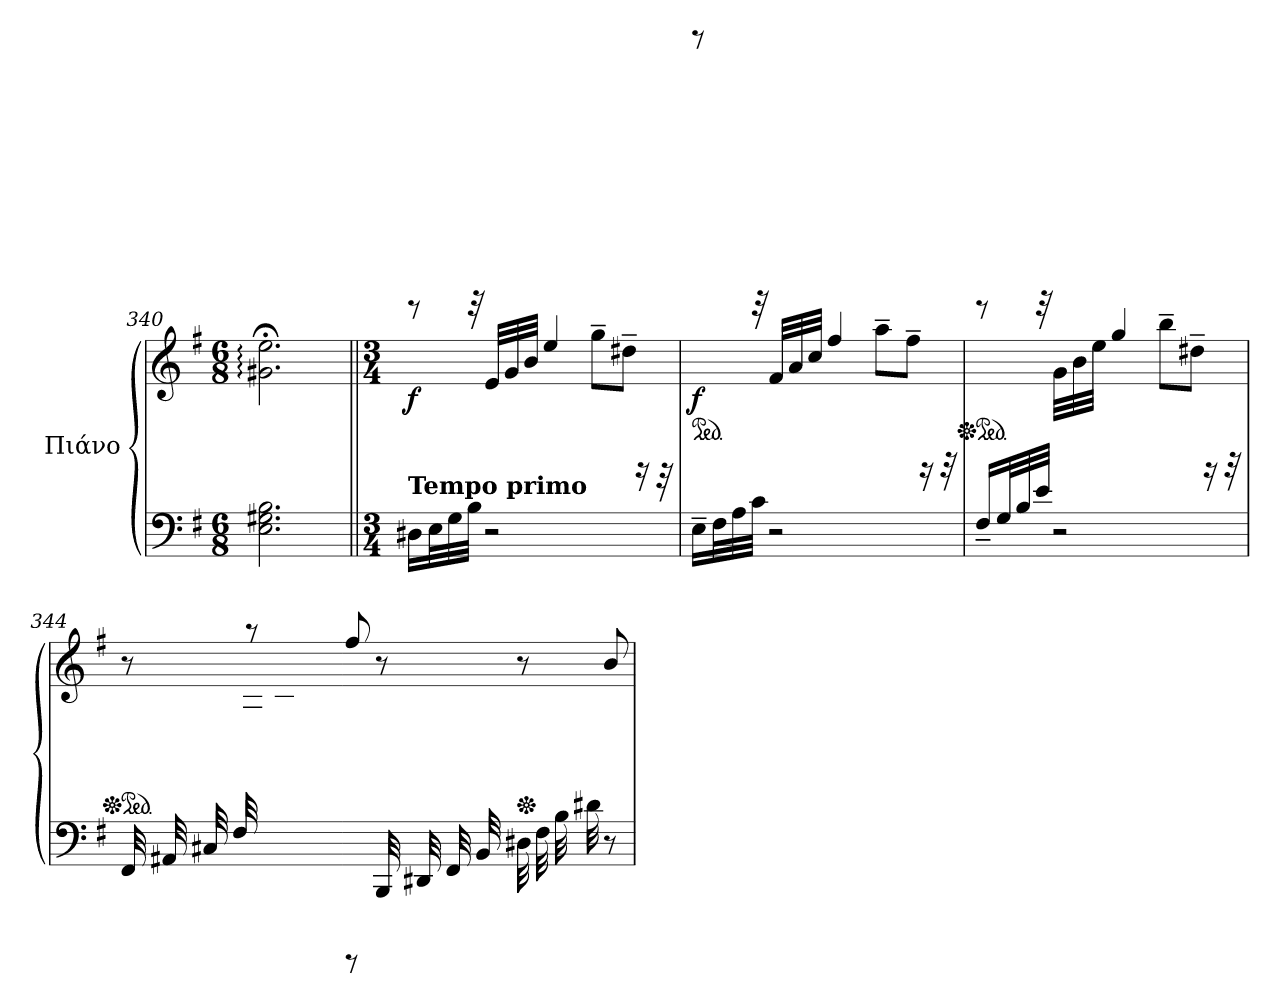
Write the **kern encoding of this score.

**kern	**kern	**dynam
*part1	*part1	*part1
*staff2	*staff1	*staff1/2
*I"Πιάνο	*	*
*clefF4	*clefG2	*
*k[f#]	*k[f#]	*
*M6/8	*M6/8	*
*MM60	*MM60	*
=340	=340	=340
2.E\ 2.G#X\ 2.B\	2.g#X\;<: 2.ee\;<:	.
=341||	=341||	=341||
*M3/4	*M3/4	*
*	*MM64	*
!LO:TX:a:B:t=Tempo primo	!	!
!	!	!LO:DY:b
16D#X\LL	8reee	f
32E\L	.	.
32G\	.	.
32B\JJJ	32reee	.
2r	32e/LLL	.
.	32g/	.
.	32b/JJJ	.
.	4ee/	.
.	8gg~\L	.
.	8dd#X~\J	.
16rb	.	.
32rg	.	.
=342	=342	=342
*	*ped	*
!	!	!LO:DY:b
16E~\LL	8rffffffffff	f
32F#\L	.	.
32A\	.	.
32c\JJJ	32reee	.
2r	32f#/LLL	.
.	32a/	.
.	32cc/JJJ	.
.	4ff#/	.
.	8aa~\L	.
.	8ff#~\J	.
16rb	.	.
32rb	.	.
!!LO:PB:g=z
=343	=343	=343
*	*Xped	*
*	*ped	*
16F#~/LL	8reee	.
32G/L	.	.
32B/	.	.
32e/JJJ	32reee	.
2r	32g\LLL	.
.	32b\	.
.	32ee\JJJ	.
.	4gg/	.
.	8bb~\L	.
.	8dd#X~\J	.
16rb	.	.
32rb	.	.
=344	=344	=344
*	*Xped	*
*	*ped	*
*	*^	*
32FF#/LLL	8r	8ryy	.
32AA#X/	.	.	.
32C#X/	.	.	.
32F#/	.	.	.
8ryy	8r	32A#X\	.
.	.	32c#X\	.
.	.	32f#\	.
.	.	32a#X\JJJ	.
8rCCCC	8ff#/	2ryy	.
32BBB/LLL	8r	.	.
32DD#X/	.	.	.
32FF#/	.	.	.
32BB/JJJ	.	.	.
*	*Xped	*	*
32D#X\LLL	8r	.	.
32F#\	.	.	.
32B\	.	.	.
32d#X\JJJ	.	.	.
8r	8b/	.	.
*	*v	*v	*
=	=	=
*-	*-	*-
